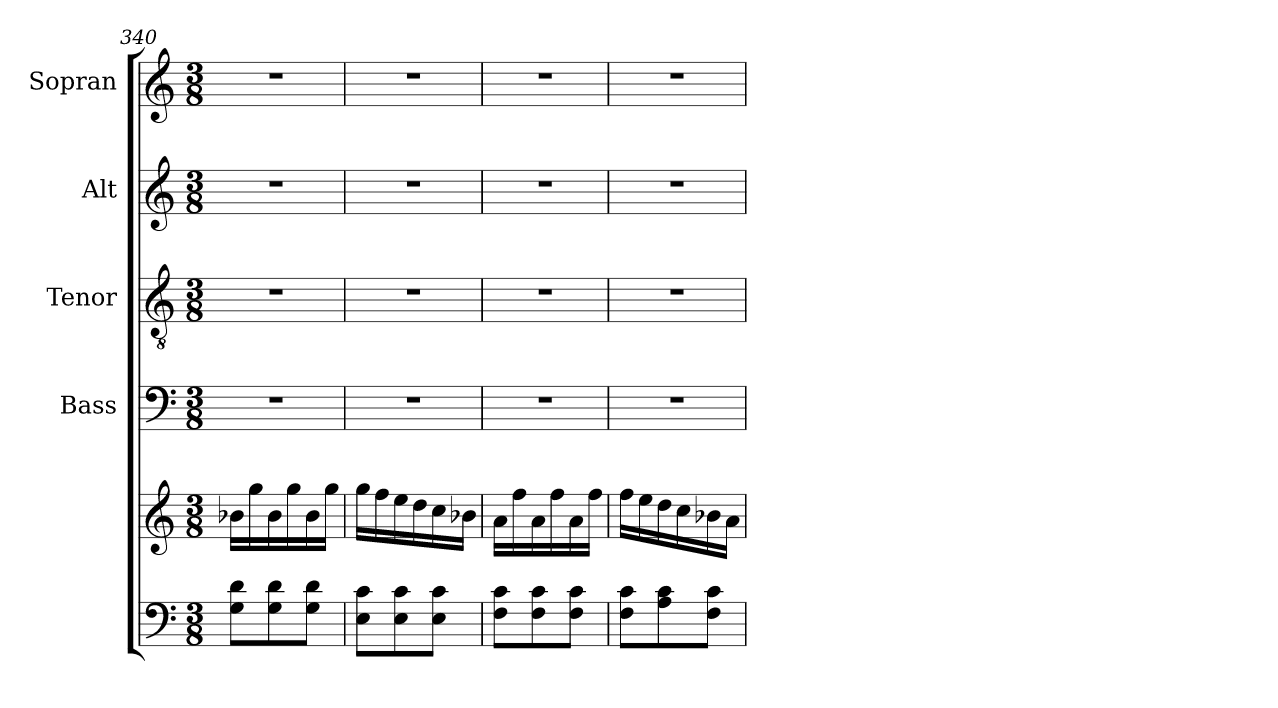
**kern	**kern	**kern	**kern	**kern	**kern
*part5	*part5	*part4	*part3	*part2	*part1
*staff6	*staff5	*staff4	*staff3	*staff2	*staff1
*	*	*I"Bass	*I"Tenor	*I"Alt	*I"Sopran
*	*	*I'B.	*I'T.	*I'A.	*I'S.
*clefF4	*clefG2	*clefF4	*clefGv2	*clefG2	*clefG2
*k[]	*k[]	*k[]	*k[]	*k[]	*k[]
*C:	*C:	*C:	*C:	*C:	*C:
*M3/8	*M3/8	*M3/8	*M3/8	*M3/8	*M3/8
=340	=340	=340	=340	=340	=340
8G\ 8d\L	16b-X\LL	4.r	4.r	4.r	4.r
.	16gg\	.	.	.	.
8G\ 8d\	16b-\	.	.	.	.
.	16gg\	.	.	.	.
8G\ 8d\J	16b-\	.	.	.	.
.	16gg\JJ	.	.	.	.
!!LO:LB:g=z
=341	=341	=341	=341	=341	=341
8E\ 8c\L	16gg\LL	4.r	4.r	4.r	4.r
.	16ff\	.	.	.	.
8E\ 8c\	16ee\	.	.	.	.
.	16dd\	.	.	.	.
8E\ 8c\J	16cc\	.	.	.	.
.	16b-X\JJ	.	.	.	.
=342	=342	=342	=342	=342	=342
8F\ 8c\L	16a\LL	4.r	4.r	4.r	4.r
.	16ff\	.	.	.	.
8F\ 8c\	16a\	.	.	.	.
.	16ff\	.	.	.	.
8F\ 8c\J	16a\	.	.	.	.
.	16ff\JJ	.	.	.	.
=343	=343	=343	=343	=343	=343
8F\ 8c\L	16ff\LL	4.r	4.r	4.r	4.r
.	16ee\	.	.	.	.
8A\ 8c\	16dd\	.	.	.	.
.	16cc\	.	.	.	.
8F\ 8c\J	16b-X\	.	.	.	.
.	16a\JJ	.	.	.	.
=	=	=	=	=	=
*-	*-	*-	*-	*-	*-
